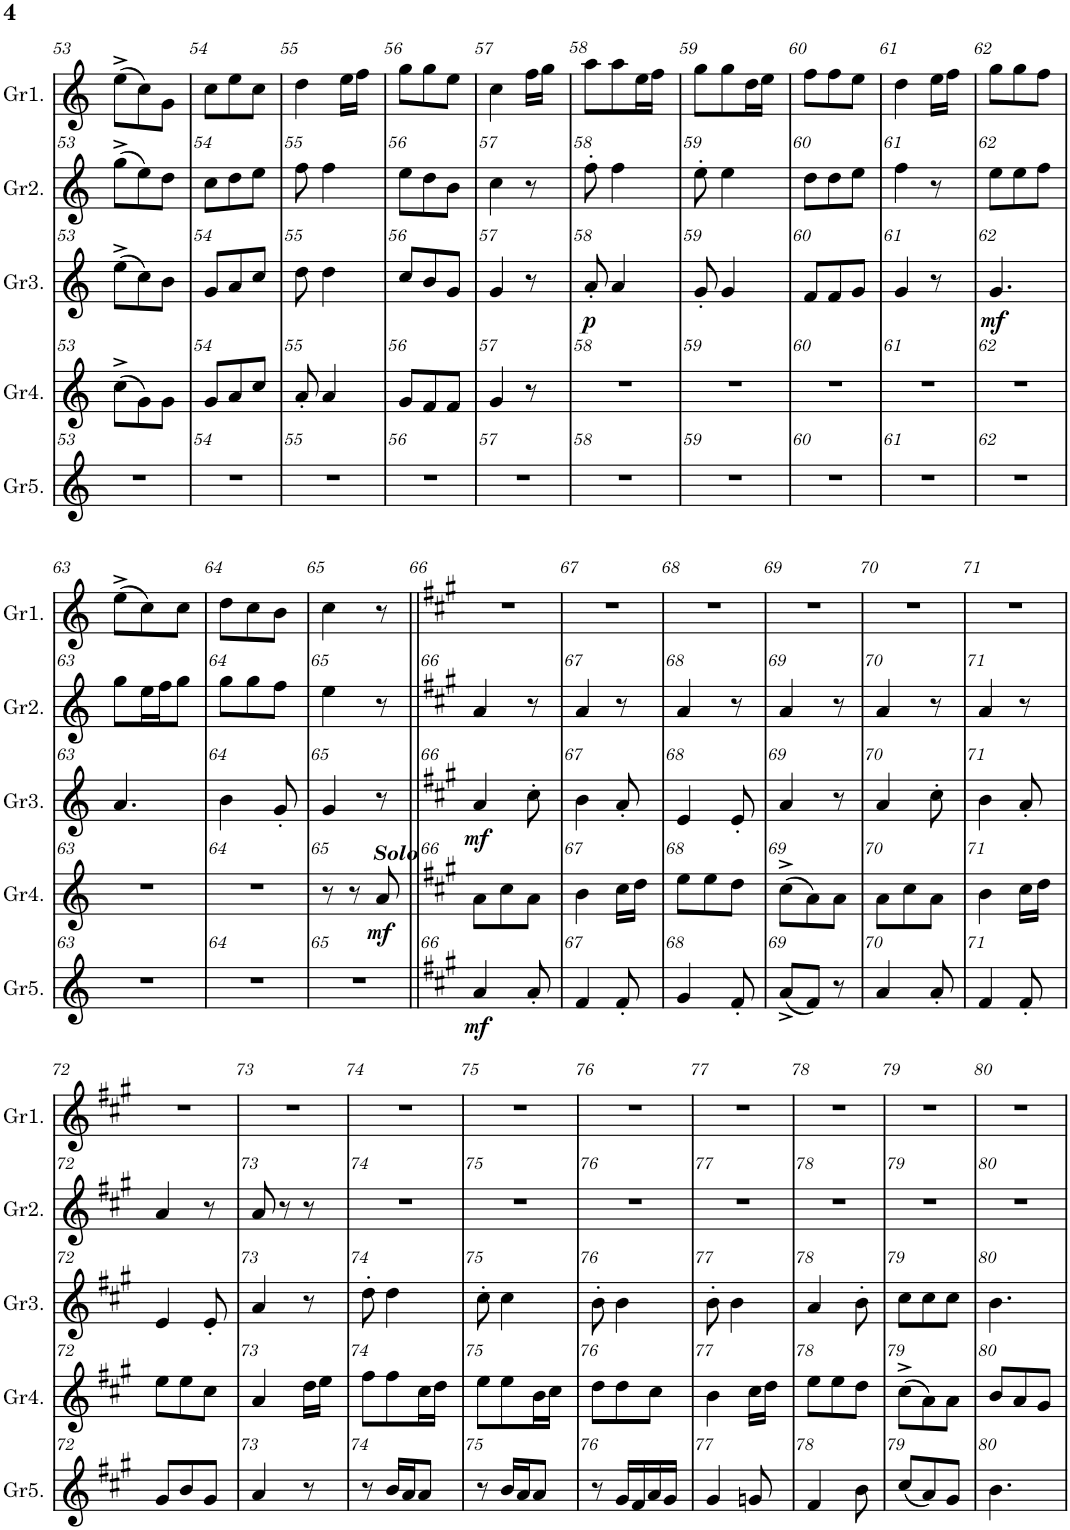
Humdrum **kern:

**kern	**dynam	**kern	**dynam	**kern	**dynam	**kern	**kern
*part5	*part5	*part4	*part4	*part3	*part3	*part2	*part1
*staff5	*staff5	*staff4	*staff4	*staff3	*staff3	*staff2	*staff1
*I"Gralla5	*	*I"Gralla4	*	*I"Gralla3	*	*I"Gralla2	*I"Gralla1
*I'Gr5.	*	*I'Gr4.	*	*I'Gr3.	*	*I'Gr2.	*I'Gr1.
!!LO:PB:g=z
*clefG2	*	*clefG2	*	*clefG2	*	*clefG2	*clefG2
*ITrd1c2	*	*	*	*	*	*	*ITrd-7c-12
*k[]	*	*k[]	*	*k[]	*	*k[]	*k[]
*M3/8	*	*M3/8	*	*M3/8	*	*M3/8	*M3/8
=53	=53	=53	=53	=53	=53	=53	=53
4.r	.	(8cc^\L	.	(8ee^\L	.	(8gg^\L	(8ee^\L
.	.	8g\)	.	8cc\)	.	8ee\)	8cc\)
.	.	8g\J	.	8b\J	.	8dd\J	8g\J
=54	=54	=54	=54	=54	=54	=54	=54
4.r	.	8g/L	.	8g/L	.	8cc\L	8cc\L
.	.	8a/	.	8a/	.	8dd\	8ee\
.	.	8cc/J	.	8cc/J	.	8ee\J	8cc\J
=55	=55	=55	=55	=55	=55	=55	=55
4.r	.	8a'/	.	8dd\	.	8ff\	4dd\
.	.	4a/	.	4dd\	.	4ff\	.
.	.	.	.	.	.	.	16ee\LL
.	.	.	.	.	.	.	16ff\JJ
=56	=56	=56	=56	=56	=56	=56	=56
4.r	.	8g/L	.	8cc/L	.	8ee\L	8gg\L
.	.	8f/	.	8b/	.	8dd\	8gg\
.	.	8f/J	.	8g/J	.	8b\J	8ee\J
=57	=57	=57	=57	=57	=57	=57	=57
4.r	.	4g/	.	4g/	.	4cc\	4cc\
.	.	8r	.	8r	.	8r	16ff\LL
.	.	.	.	.	.	.	16gg\JJ
=58	=58	=58	=58	=58	=58	=58	=58
!	!	!	!	!	!LO:DY:b	!	!
4.r	.	4.r	.	8a'/	p	8ff'\	8aa\L
.	.	.	.	4a/	.	4ff\	8aa\
.	.	.	.	.	.	.	16ee\L
.	.	.	.	.	.	.	16ff\JJ
=59	=59	=59	=59	=59	=59	=59	=59
4.r	.	4.r	.	8g'/	.	8ee'\	8gg\L
.	.	.	.	4g/	.	4ee\	8gg\
.	.	.	.	.	.	.	16dd\L
.	.	.	.	.	.	.	16ee\JJ
=60	=60	=60	=60	=60	=60	=60	=60
4.r	.	4.r	.	8f/L	.	8dd\L	8ff\L
.	.	.	.	8f/	.	8dd\	8ff\
.	.	.	.	8g/J	.	8ee\J	8ee\J
=61	=61	=61	=61	=61	=61	=61	=61
4.r	.	4.r	.	4g/	.	4ff\	4dd\
.	.	.	.	8r	.	8r	16ee\LL
.	.	.	.	.	.	.	16ff\JJ
=62	=62	=62	=62	=62	=62	=62	=62
!	!	!	!	!	!LO:DY:b	!	!
4.r	.	4.r	.	4.g/	mf	8ee\L	8gg\L
.	.	.	.	.	.	8ee\	8gg\
.	.	.	.	.	.	8ff\J	8ff\J
!!LO:LB:g=z
=63	=63	=63	=63	=63	=63	=63	=63
4.r	.	4.r	.	4.a/	.	8gg\L	(8ee^\L
.	.	.	.	.	.	16ee\L	8cc\)
.	.	.	.	.	.	16ff\J	.
.	.	.	.	.	.	8gg\J	8cc\J
=64	=64	=64	=64	=64	=64	=64	=64
4.r	.	4.r	.	4b\	.	8gg\L	8dd\L
.	.	.	.	.	.	8gg\	8cc\
.	.	.	.	8g'/	.	8ff\J	8b\J
=65	=65	=65	=65	=65	=65	=65	=65
4.r	.	8r	.	4g/	.	4ee\	4cc\
.	.	8r	.	.	.	.	.
!	!	!LO:TX:a:Bi:t=Solo	!	!	!	!	!
!	!	!	!LO:DY:b	!	!	!	!
.	.	8a/	mf	8r	.	8r	8r
=66||	=66||	=66||	=66||	=66||	=66||	=66||	=66||
*k[f#c#g#]	*	*k[f#c#g#]	*	*k[f#c#g#]	*	*k[f#c#g#]	*k[f#c#g#]
!	!LO:DY:b	!	!	!	!LO:DY:b	!	!
4a/	mf	8a\L	.	4a/	mf	4a/	4.r
.	.	8cc#\	.	.	.	.	.
8a'/	.	8a\J	.	8cc#'\	.	8r	.
=67	=67	=67	=67	=67	=67	=67	=67
4f#/	.	4b\	.	4b\	.	4a/	4.r
8f#'/	.	16cc#\LL	.	8a'/	.	8r	.
.	.	16dd\JJ	.	.	.	.	.
=68	=68	=68	=68	=68	=68	=68	=68
4g#/	.	8ee\L	.	4e/	.	4a/	4.r
.	.	8ee\	.	.	.	.	.
8f#'/	.	8dd\J	.	8e'/	.	8r	.
=69	=69	=69	=69	=69	=69	=69	=69
(8a^/L	.	(8cc#^\L	.	4a/	.	4a/	4.r
8f#/J)	.	8a\)	.	.	.	.	.
8r	.	8a\J	.	8r	.	8r	.
=70	=70	=70	=70	=70	=70	=70	=70
4a/	.	8a\L	.	4a/	.	4a/	4.r
.	.	8cc#\	.	.	.	.	.
8a'/	.	8a\J	.	8cc#'\	.	8r	.
=71	=71	=71	=71	=71	=71	=71	=71
4f#/	.	4b\	.	4b\	.	4a/	4.r
8f#'/	.	16cc#\LL	.	8a'/	.	8r	.
.	.	16dd\JJ	.	.	.	.	.
!!LO:LB:g=z
=72	=72	=72	=72	=72	=72	=72	=72
8g#/L	.	8ee\L	.	4e/	.	4a/	4.r
8b/	.	8ee\	.	.	.	.	.
8g#/J	.	8cc#\J	.	8e'/	.	8r	.
=73	=73	=73	=73	=73	=73	=73	=73
4a/	.	4a/	.	4a/	.	8a/	4.r
.	.	.	.	.	.	8r	.
8r	.	16dd\LL	.	8r	.	8r	.
.	.	16ee\JJ	.	.	.	.	.
=74	=74	=74	=74	=74	=74	=74	=74
8r	.	8ff#\L	.	8dd'\	.	4.r	4.r
16b/LL	.	8ff#\	.	4dd\	.	.	.
16a/J	.	.	.	.	.	.	.
8a/J	.	16cc#\L	.	.	.	.	.
.	.	16dd\JJ	.	.	.	.	.
=75	=75	=75	=75	=75	=75	=75	=75
8r	.	8ee\L	.	8cc#'\	.	4.r	4.r
16b/LL	.	8ee\	.	4cc#\	.	.	.
16a/J	.	.	.	.	.	.	.
8a/J	.	16b\L	.	.	.	.	.
.	.	16cc#\JJ	.	.	.	.	.
=76	=76	=76	=76	=76	=76	=76	=76
8r	.	8dd\L	.	8b'\	.	4.r	4.r
16g#/LL	.	8dd\	.	4b\	.	.	.
16f#/	.	.	.	.	.	.	.
16a/	.	8dd\J	.	.	.	.	.
16g#/JJ	.	.	.	.	.	.	.
=77	=77	=77	=77	=77	=77	=77	=77
4g#/	.	4b\	.	8b'\	.	4.r	4.r
.	.	.	.	4b\	.	.	.
8gn/	.	16cc#\LL	.	.	.	.	.
.	.	16dd\JJ	.	.	.	.	.
=78	=78	=78	=78	=78	=78	=78	=78
4f#/	.	8ee\L	.	4a/	.	4.r	4.r
.	.	8ee\	.	.	.	.	.
8b\	.	8dd\J	.	8b'\	.	.	.
=79	=79	=79	=79	=79	=79	=79	=79
(8cc#/L	.	(8cc#^\L	.	8cc#\L	.	4.r	4.r
8a/)	.	8a\)	.	8cc#\	.	.	.
8g#/J	.	8a\J	.	8cc#\J	.	.	.
=80	=80	=80	=80	=80	=80	=80	=80
4.b\	.	8b/L	.	4.b\	.	4.r	4.r
.	.	8a/	.	.	.	.	.
.	.	8g#/J	.	.	.	.	.
=	=	=	=	=	=	=	=
*-	*-	*-	*-	*-	*-	*-	*-
